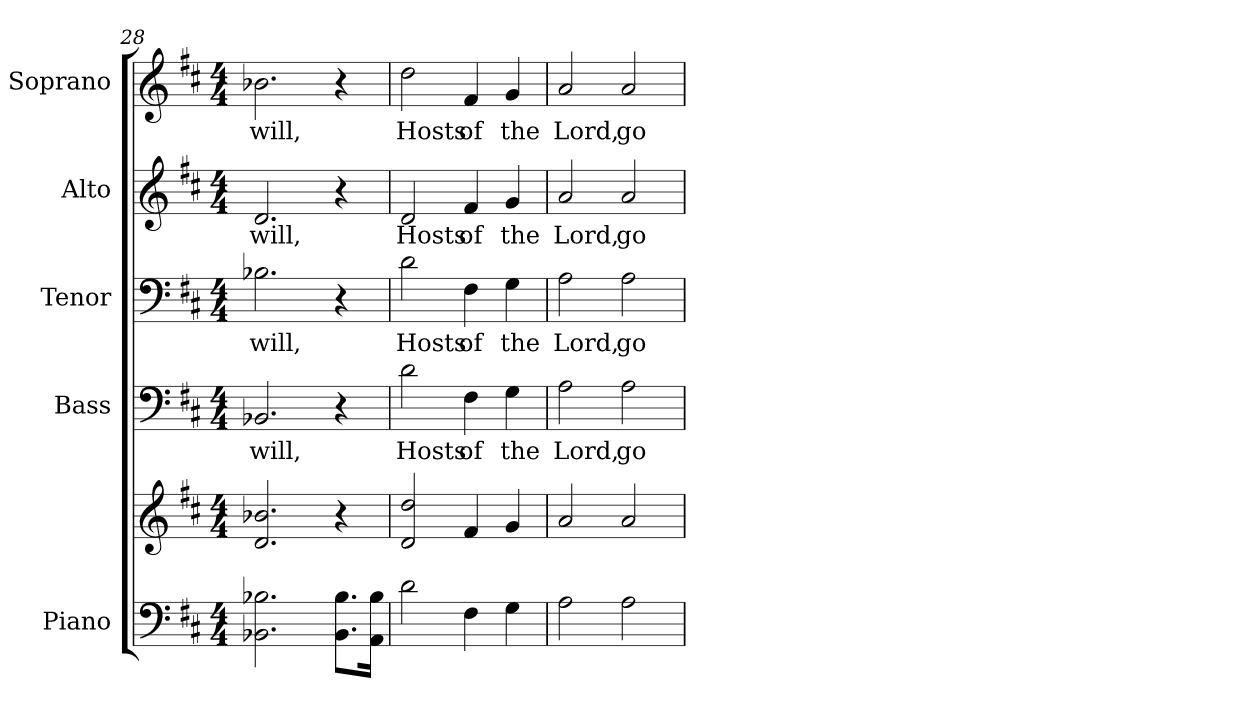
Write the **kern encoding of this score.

**kern	**kern	**kern	**text	**kern	**text	**kern	**text	**kern	**text
*part5	*part5	*part4	*part4	*part3	*part3	*part2	*part2	*part1	*part1
*staff6	*staff5	*staff4	*staff4	*staff3	*staff3	*staff2	*staff2	*staff1	*staff1
*I"Piano	*	*I"Bass	*	*I"Tenor	*	*I"Alto	*	*I"Soprano	*
*I'Pno.	*	*I'B.	*	*I'T.	*	*I'A.	*	*I'S.	*
!!LO:PB:g=z
*clefF4	*clefG2	*clefF4	*	*clefF4	*	*clefG2	*	*clefG2	*
*k[f#c#]	*k[f#c#]	*k[f#c#]	*	*k[f#c#]	*	*k[f#c#]	*	*k[f#c#]	*
*D:	*D:	*D:	*	*D:	*	*D:	*	*D:	*
*M4/4	*M4/4	*M4/4	*	*M4/4	*	*M4/4	*	*M4/4	*
=28	=28	=28	=28	=28	=28	=28	=28	=28	=28
!	!	!	!LO:LY:b:color=#000000	!	!	!	!	!	!
!	!	!	!	!	!LO:LY:b:color=#000000	!	!	!	!
!	!	!	!	!	!	!	!LO:LY:b:color=#000000	!	!
!	!	!	!	!	!	!	!	!	!LO:LY:b:color=#000000
2.BB-Xi\ 2.B-Xi	2.di/ 2.b-Xi	2.BB-Xi/	-will,	2.B-Xi\	-will,	2.di/	-will,	2.b-Xi\	-will,
8.BB-i\ 8.B-iL	4r	4r	.	4r	.	4r	.	4r	.
16AAi\ 16B-iJk	.	.	.	.	.	.	.	.	.
=29	=29	=29	=29	=29	=29	=29	=29	=29	=29
!	!	!	!LO:LY:b:color=#000000	!	!	!	!	!	!
!	!	!	!	!	!LO:LY:b:color=#000000	!	!	!	!
!	!	!	!	!	!	!	!LO:LY:b:color=#000000	!	!
!	!	!	!	!	!	!	!	!	!LO:LY:b:color=#000000
2di\	2di/ 2ddi	2di\	Hosts	2di\	Hosts	2di/	Hosts	2ddi\	Hosts
!	!	!	!LO:LY:b:color=#000000	!	!	!	!	!	!
!	!	!	!	!	!LO:LY:b:color=#000000	!	!	!	!
!	!	!	!	!	!	!	!LO:LY:b:color=#000000	!	!
!	!	!	!	!	!	!	!	!	!LO:LY:b:color=#000000
4F#i\	4f#i/	4F#i\	of	4F#i\	of	4f#i/	of	4f#i/	of
!	!	!	!LO:LY:b:color=#000000	!	!	!	!	!	!
!	!	!	!	!	!LO:LY:b:color=#000000	!	!	!	!
!	!	!	!	!	!	!	!LO:LY:b:color=#000000	!	!
!	!	!	!	!	!	!	!	!	!LO:LY:b:color=#000000
4Gi\	4gi/	4Gi\	the	4Gi\	the	4gi/	the	4gi/	the
!!LO:PB:g=z
=30	=30	=30	=30	=30	=30	=30	=30	=30	=30
!	!	!	!LO:LY:b:color=#000000	!	!	!	!	!	!
!	!	!	!	!	!LO:LY:b:color=#000000	!	!	!	!
!	!	!	!	!	!	!	!LO:LY:b:color=#000000	!	!
!	!	!	!	!	!	!	!	!	!LO:LY:b:color=#000000
2Ai\	2ai/	2Ai\	Lord,	2Ai\	Lord,	2ai/	Lord,	2ai/	Lord,
!	!	!	!LO:LY:b:color=#000000	!	!	!	!	!	!
!	!	!	!	!	!LO:LY:b:color=#000000	!	!	!	!
!	!	!	!	!	!	!	!LO:LY:b:color=#000000	!	!
!	!	!	!	!	!	!	!	!	!LO:LY:b:color=#000000
2Ai\	2ai/	2Ai\	go	2Ai\	go	2ai/	go	2ai/	go
=	=	=	=	=	=	=	=	=	=
*-	*-	*-	*-	*-	*-	*-	*-	*-	*-
